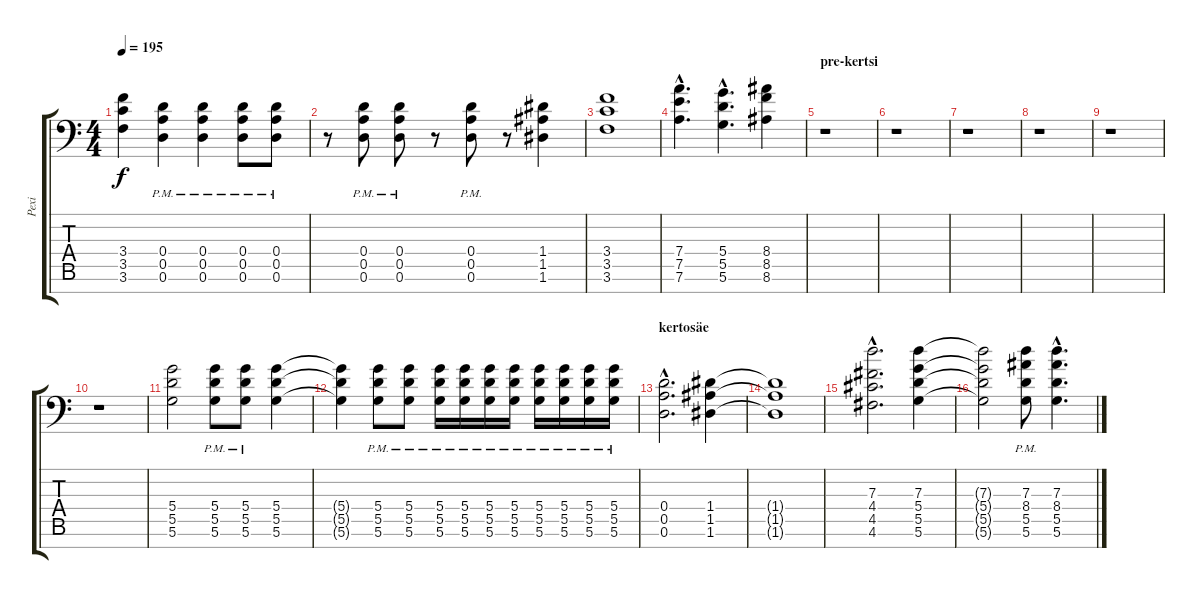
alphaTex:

\track ("Pexi" "Pexi") {instrument distortionguitar}
\staff {score tabs}
\tuning (E4 B3 G3 D3 A2 D2 A1) {hide}
\ts (4 4)
\tempo 195
\clef f4
\ks c
(3.4 3.5 3.6).4{dy f} (0.4{pm} 0.5{pm} 0.6{pm}).4 (0.4{pm} 0.5{pm} 0.6{pm}).4 (0.4{pm} 0.5{pm} 0.6{pm}).8 (0.4{pm} 0.5{pm} 0.6{pm}).8 |
r.8 (0.4{pm} 0.5{pm} 0.6{pm}).8 (0.4{pm} 0.5{pm} 0.6{pm}).8 r.8 (0.4{pm} 0.5{pm} 0.6{pm}).8 r.8 (1.4 1.5 1.6).4 |
(3.4 3.5 3.6).1 |
(7.4{hac} 7.5{hac} 7.6{hac}).4{d} (5.4{hac} 5.5{hac} 5.6{hac}).4{d} (8.4 8.5 8.6).4 |
\section ("" "pre-kertsi")
r.1 |
r.1 |
r.1 |
r.1 |
r.1 |
r.1 |
(5.4 5.5 5.6).2 (5.4{pm} 5.5{pm} 5.6{pm}).8 (5.4{pm} 5.5{pm} 5.6{pm}).8 (5.4 5.5 5.6).4 |
(5.4{t} 5.5{t} 5.6{t}).4 (5.4{pm} 5.5{pm} 5.6{pm}).8 (5.4{pm} 5.5{pm} 5.6{pm}).8 (5.4{pm} 5.5{pm} 5.6{pm}).16 (5.4{pm} 5.5{pm} 5.6{pm}).16 (5.4{pm} 5.5{pm} 5.6{pm}).16 (5.4{pm} 5.5{pm} 5.6{pm}).16 (5.4{pm} 5.5{pm} 5.6{pm}).16 (5.4{pm} 5.5{pm} 5.6{pm}).16 (5.4{pm} 5.5{pm} 5.6{pm}).16 (5.4{pm} 5.5{pm} 5.6{pm}).16 |
\section ("" "kertosäe")
(0.4{hac} 0.5{hac} 0.6{hac}).2{d} (1.4 1.5 1.6).4 |
(1.4{t} 1.5{t} 1.6{t}).1 |
(7.3{hac} 4.4{hac} 4.5{hac} 4.6{hac}).2{d} (7.3 5.4 5.5 5.6).4 |
(7.3{t} 5.4{t} 5.5{t} 5.6{t}).2 (7.3{pm} 8.4{pm} 5.5{pm} 5.6{pm}).8 (7.3{hac} 8.4{hac} 5.5{hac} 5.6{hac}).4{d}
